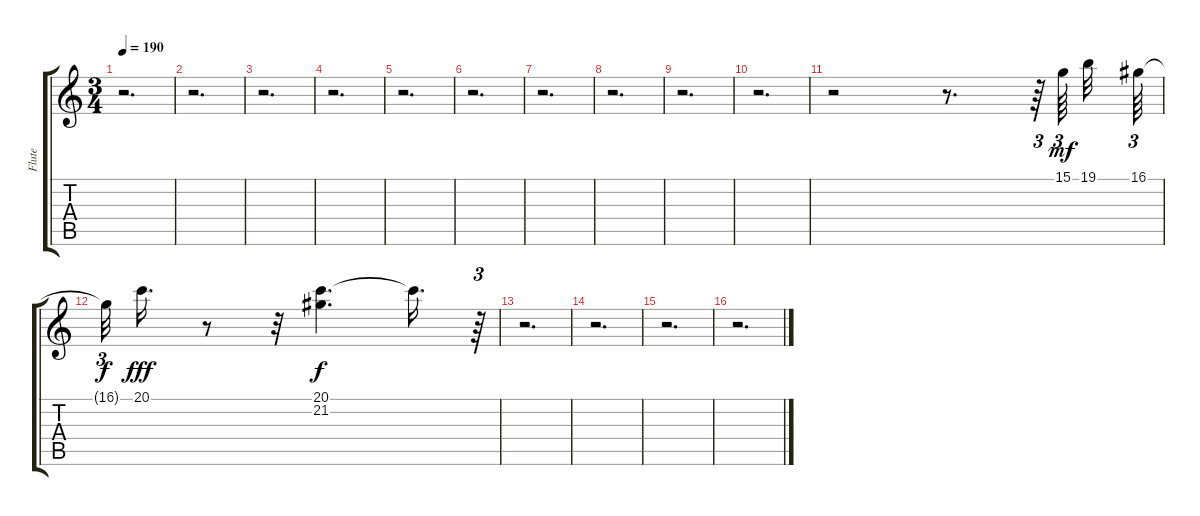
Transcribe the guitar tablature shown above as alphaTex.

\track (" Flute" " Flute") {instrument flute}
\staff {score tabs}
\tuning (E4 B3 G3 D3 A2 E2) {hide}
\ts (3 4)
\tempo 190
\clef g2
\ks c
r.2{d dy f} |
r.2{d} |
r.2{d} |
r.2{d} |
r.2{d} |
r.2{d} |
r.2{d} |
r.2{d} |
r.2{d} |
r.2{d} |
r.2 r.8{d} r.64{tu (3 2)} 15.1.64{tu (3 2) dy mf} 19.1.32 16.1.64{tu (3 2)} |
16.1{t}.32{tu (3 2) dy f} 20.1.16{d dy fff} r.8 r.32 (20.1 21.2).4{d dy f} 20.1{t}.16{d} r.64{tu (3 2)} |
r.2{d} |
r.2{d} |
r.2{d} |
r.2{d}
